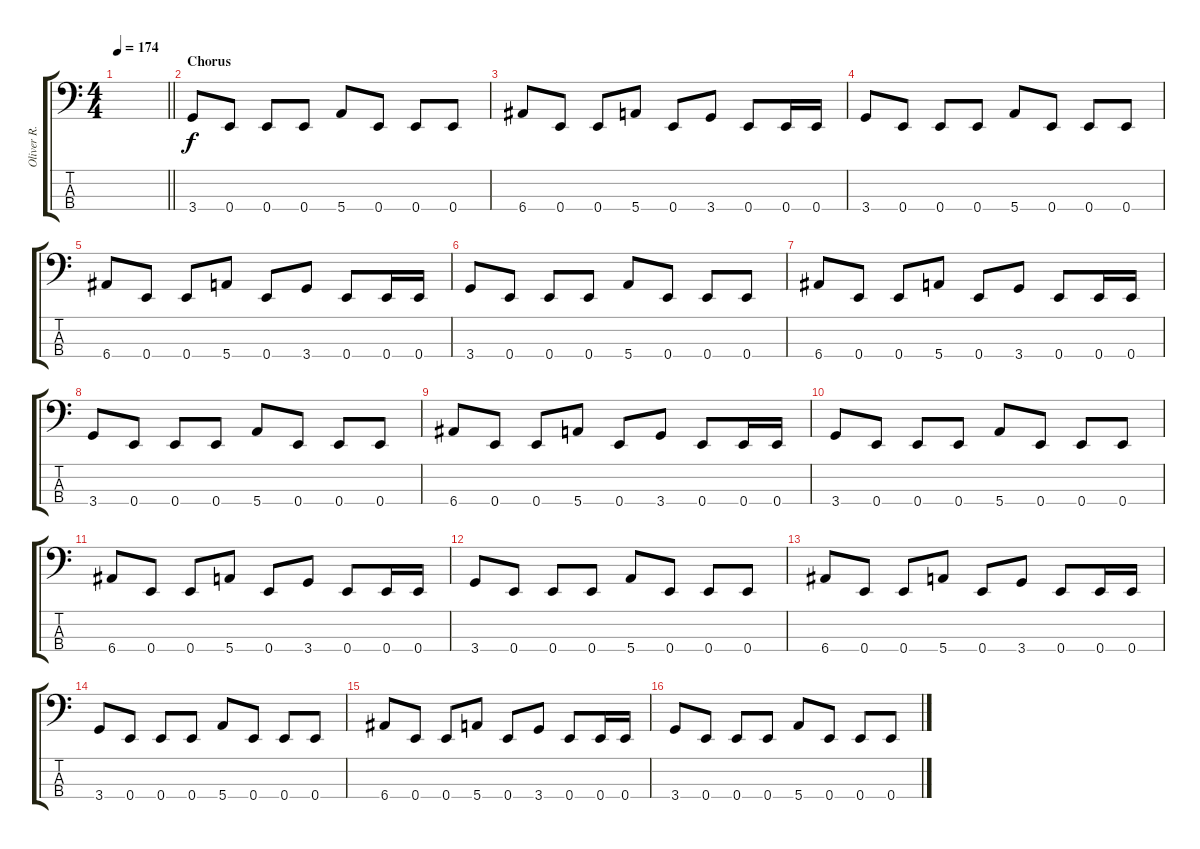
\track ("Oliver R. (Bass)" "Oliver R. ") {instrument electricbassfinger}
\staff {score tabs}
\tuning (G2 D2 A1 E1) {hide}
\ts (4 4)
\tempo 174
\clef f4
\barLineRight lightlight
\ks c
|
\section ("" "Chorus")
3.4.8 0.4.8 0.4.8 0.4.8 5.4.8 0.4.8 0.4.8 0.4.8 |
6.4.8 0.4.8 0.4.8 5.4.8 0.4.8 3.4.8 0.4.8 0.4.16 0.4.16 |
3.4.8 0.4.8 0.4.8 0.4.8 5.4.8 0.4.8 0.4.8 0.4.8 |
6.4.8 0.4.8 0.4.8 5.4.8 0.4.8 3.4.8 0.4.8 0.4.16 0.4.16 |
3.4.8 0.4.8 0.4.8 0.4.8 5.4.8 0.4.8 0.4.8 0.4.8 |
6.4.8 0.4.8 0.4.8 5.4.8 0.4.8 3.4.8 0.4.8 0.4.16 0.4.16 |
3.4.8 0.4.8 0.4.8 0.4.8 5.4.8 0.4.8 0.4.8 0.4.8 |
6.4.8 0.4.8 0.4.8 5.4.8 0.4.8 3.4.8 0.4.8 0.4.16 0.4.16 |
3.4.8 0.4.8 0.4.8 0.4.8 5.4.8 0.4.8 0.4.8 0.4.8 |
6.4.8 0.4.8 0.4.8 5.4.8 0.4.8 3.4.8 0.4.8 0.4.16 0.4.16 |
3.4.8 0.4.8 0.4.8 0.4.8 5.4.8 0.4.8 0.4.8 0.4.8 |
6.4.8 0.4.8 0.4.8 5.4.8 0.4.8 3.4.8 0.4.8 0.4.16 0.4.16 |
3.4.8 0.4.8 0.4.8 0.4.8 5.4.8 0.4.8 0.4.8 0.4.8 |
6.4.8 0.4.8 0.4.8 5.4.8 0.4.8 3.4.8 0.4.8 0.4.16 0.4.16 |
3.4.8 0.4.8 0.4.8 0.4.8 5.4.8 0.4.8 0.4.8 0.4.8
